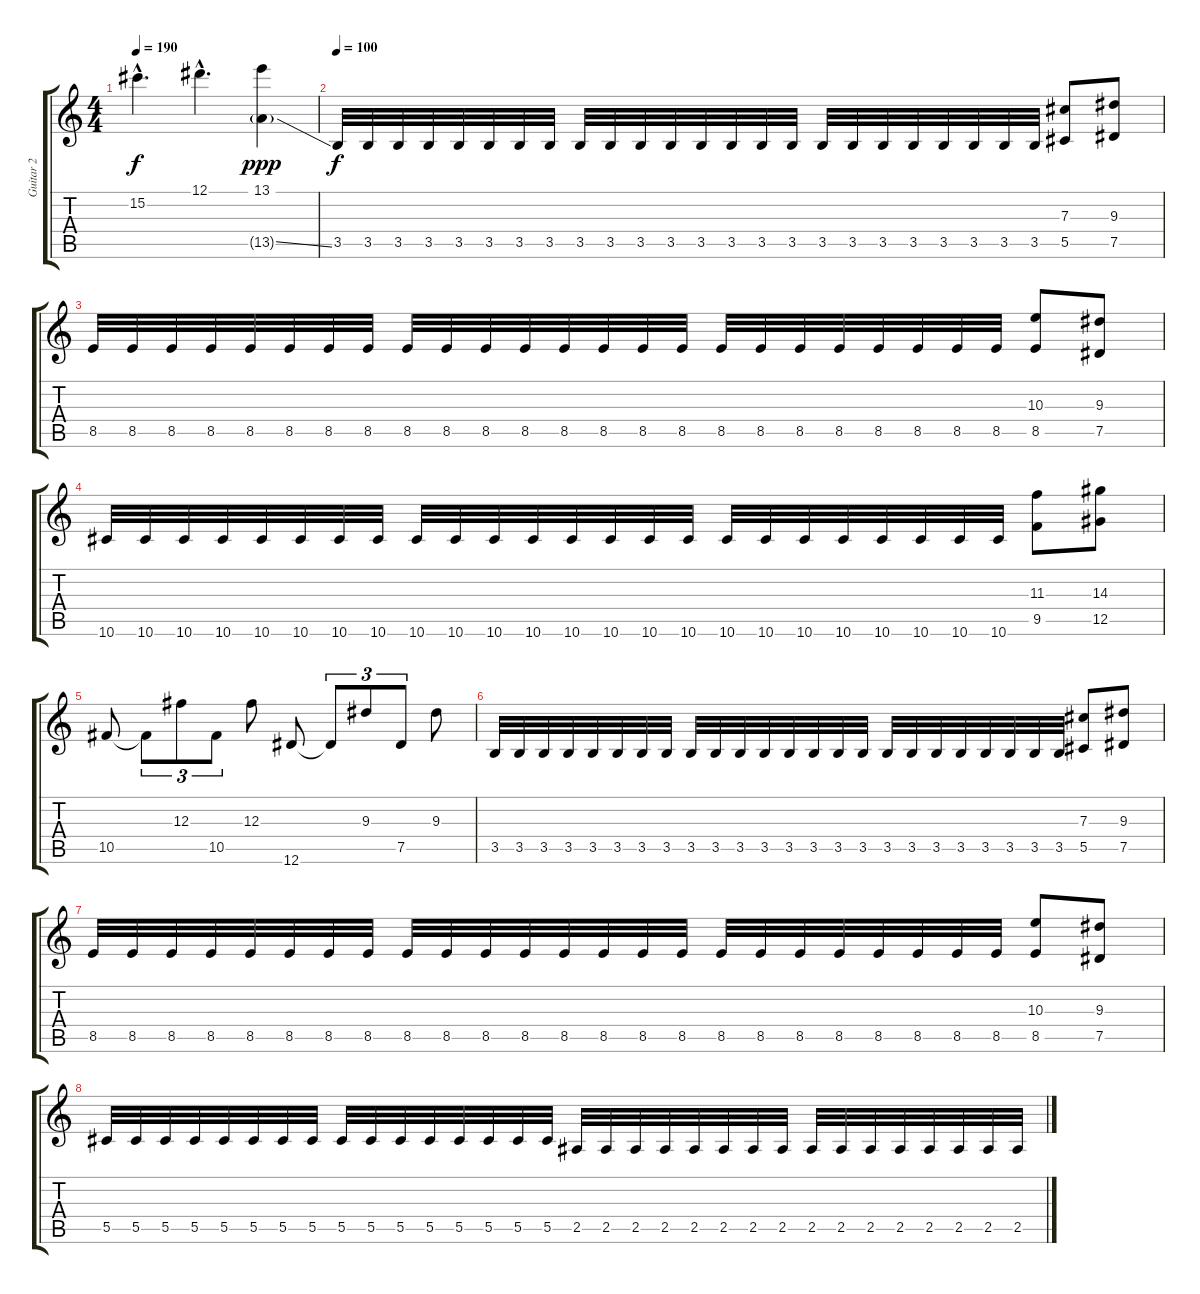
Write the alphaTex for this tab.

\track ("Guitar 2" "Guitar 2") {instrument distortionguitar}
\staff {score tabs}
\tuning (Eb4 Bb3 Gb3 Db3 Ab2 Eb2) {hide}
\ts (4 4)
\tempo 190
\clef g2
\ks c
15.2{hac}.4{d dy f} 12.1{hac}.4{d} (13.1 13.5{ss g}).4{dy ppp} |
\tempo 100
3.5.32{dy f volume 14} 3.5.32 3.5.32 3.5.32 3.5.32 3.5.32 3.5.32 3.5.32 3.5.32 3.5.32 3.5.32 3.5.32 3.5.32 3.5.32 3.5.32 3.5.32 3.5.32 3.5.32 3.5.32 3.5.32 3.5.32 3.5.32 3.5.32 3.5.32 (7.3 5.5).8 (9.3 7.5).8 |
8.5.32 8.5.32 8.5.32 8.5.32 8.5.32 8.5.32 8.5.32 8.5.32 8.5.32 8.5.32 8.5.32 8.5.32 8.5.32 8.5.32 8.5.32 8.5.32 8.5.32 8.5.32 8.5.32 8.5.32 8.5.32 8.5.32 8.5.32 8.5.32 (10.3 8.5).8 (9.3 7.5).8 |
10.6.32 10.6.32 10.6.32 10.6.32 10.6.32 10.6.32 10.6.32 10.6.32 10.6.32 10.6.32 10.6.32 10.6.32 10.6.32 10.6.32 10.6.32 10.6.32 10.6.32 10.6.32 10.6.32 10.6.32 10.6.32 10.6.32 10.6.32 10.6.32 (11.3 9.5).8 (14.3 12.5).8 |
10.5.8 10.5{t}.8{tu (3 2)} 12.3.8{tu (3 2)} 10.5.8{tu (3 2)} 12.3.8 12.6.8 12.6{t}.8{tu (3 2)} 9.3.8{tu (3 2)} 7.5.8{tu (3 2)} 9.3.8 |
3.5.32 3.5.32 3.5.32 3.5.32 3.5.32 3.5.32 3.5.32 3.5.32 3.5.32 3.5.32 3.5.32 3.5.32 3.5.32 3.5.32 3.5.32 3.5.32 3.5.32 3.5.32 3.5.32 3.5.32 3.5.32 3.5.32 3.5.32 3.5.32 (7.3 5.5).8 (9.3 7.5).8 |
8.5.32 8.5.32 8.5.32 8.5.32 8.5.32 8.5.32 8.5.32 8.5.32 8.5.32 8.5.32 8.5.32 8.5.32 8.5.32 8.5.32 8.5.32 8.5.32 8.5.32 8.5.32 8.5.32 8.5.32 8.5.32 8.5.32 8.5.32 8.5.32 (10.3 8.5).8 (9.3 7.5).8 |
5.5.32 5.5.32 5.5.32 5.5.32 5.5.32 5.5.32 5.5.32 5.5.32 5.5.32 5.5.32 5.5.32 5.5.32 5.5.32 5.5.32 5.5.32 5.5.32 2.5.32 2.5.32 2.5.32 2.5.32 2.5.32 2.5.32 2.5.32 2.5.32 2.5.32 2.5.32 2.5.32 2.5.32 2.5.32 2.5.32 2.5.32 2.5.32
